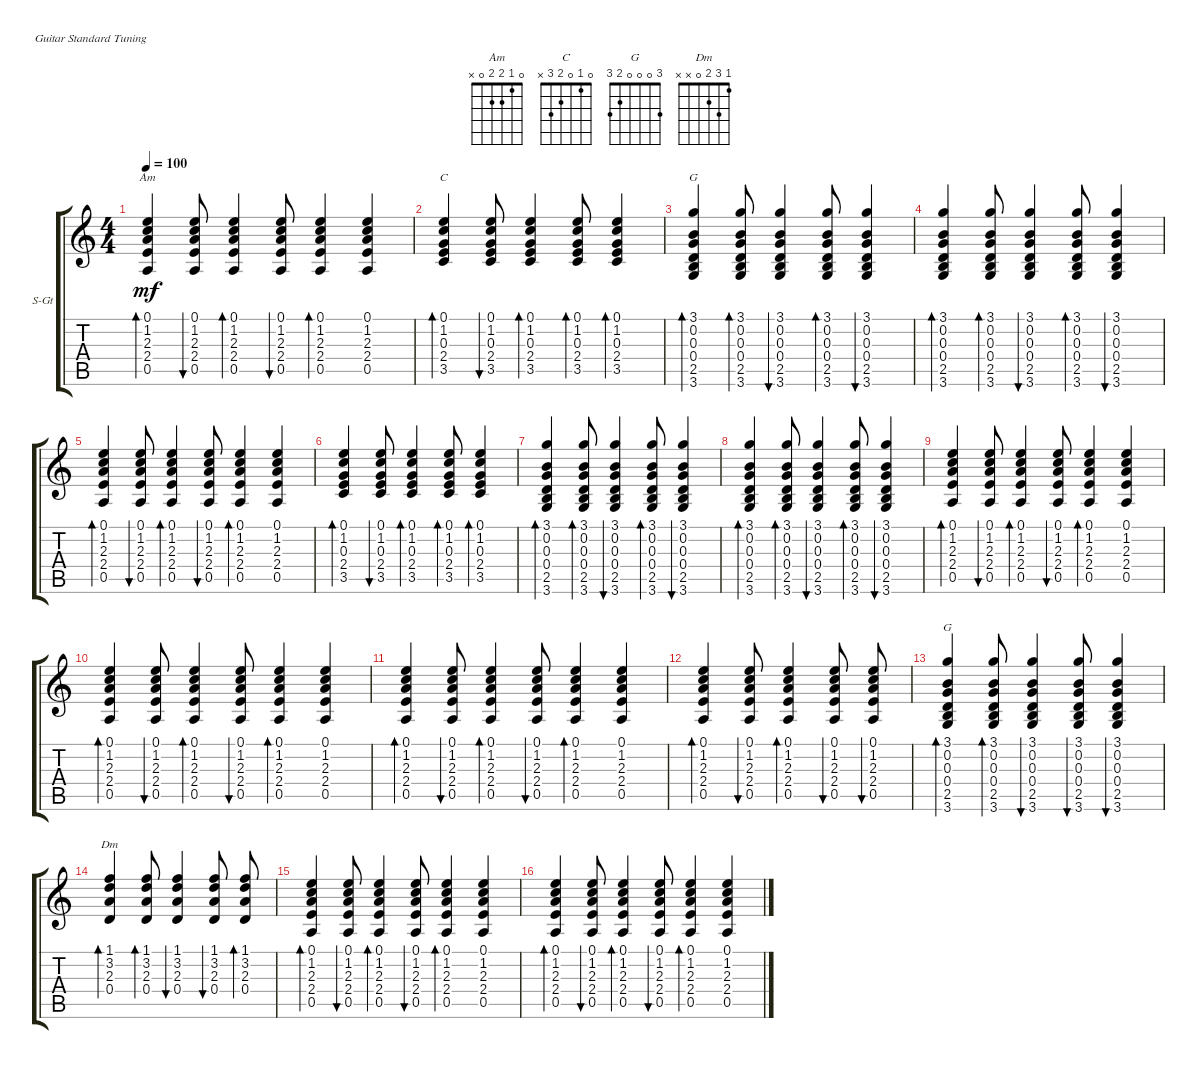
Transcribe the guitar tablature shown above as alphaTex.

\defaultSystemsLayout 4
\bracketExtendMode groupsimilarinstruments
\firstSystemTrackNameOrientation horizontal
\otherSystemsTrackNameOrientation horizontal
\track ("Steel Guitar" "S-Gt") {instrument acousticguitarsteel}
\staff {score tabs}
\tuning (E4 B3 G3 D3 A2 E2)
\chord ("Am" 0 1 2 2 0 x)
\chord ("C" 0 1 0 2 3 x)
\chord ("G" 3 0 0 0 2 3)
\chord ("Dm" 1 3 2 0 x x)
\ts (4 4)
\tempo 100
\clef g2
\ks c
(0.5 2.4 2.3 1.2 0.1).4{bd 45 ch "Am" dy mf instrument acousticguitarsteel} (0.5 2.4 2.3 1.2 0.1).8{bu 44} (0.5 2.4 2.3 1.2 0.1).4{bd 43} (0.5 2.4 2.3 1.2 0.1).8{bu 42} (0.5 2.4 2.3 1.2 0.1).4{bd 42} (0.5 2.4 2.3 1.2 0.1).4 |
(3.5 2.4 0.3 1.2 0.1).4{bd 42 ch "C"} (3.5 2.4 0.3 1.2 0.1).8{bu 42} (3.5 2.4 0.3 1.2 0.1).4{bd 42} (3.5 2.4 0.3 1.2 0.1).8{bd 42} (3.5 2.4 0.3 1.2 0.1).4{bd 42} |
(3.6 2.5 0.4 0.3 0.2 3.1).4{bd 42 ch "G"} (3.6 2.5 0.4 0.3 0.2 3.1).8{bd 42} (3.6 2.5 0.4 0.3 0.2 3.1).4{bu 42} (3.6 2.5 0.4 0.3 0.2 3.1).8{bd 42} (3.6 2.5 0.4 0.3 0.2 3.1).4{bu 42} |
(3.6 2.5 0.4 0.3 0.2 3.1).4{bd 42} (3.6 2.5 0.4 0.3 0.2 3.1).8{bd 42} (3.6 2.5 0.4 0.3 0.2 3.1).4{bu 42} (3.6 2.5 0.4 0.3 0.2 3.1).8{bd 42} (3.6 2.5 0.4 0.3 0.2 3.1).4{bu 42} |
(0.5 2.4 2.3 1.2 0.1).4{bd 45} (0.5 2.4 2.3 1.2 0.1).8{bu 44} (0.5 2.4 2.3 1.2 0.1).4{bd 43} (0.5 2.4 2.3 1.2 0.1).8{bu 42} (0.5 2.4 2.3 1.2 0.1).4{bd 42} (0.5 2.4 2.3 1.2 0.1).4 |
(3.5 2.4 0.3 1.2 0.1).4{bd 42} (3.5 2.4 0.3 1.2 0.1).8{bu 42} (3.5 2.4 0.3 1.2 0.1).4{bd 42} (3.5 2.4 0.3 1.2 0.1).8{bd 42} (3.5 2.4 0.3 1.2 0.1).4{bd 42} |
(3.6 2.5 0.4 0.3 0.2 3.1).4{bd 42} (3.6 2.5 0.4 0.3 0.2 3.1).8{bd 42} (3.6 2.5 0.4 0.3 0.2 3.1).4{bu 42} (3.6 2.5 0.4 0.3 0.2 3.1).8{bd 42} (3.6 2.5 0.4 0.3 0.2 3.1).4{bu 42} |
(3.6 2.5 0.4 0.3 0.2 3.1).4{bd 42} (3.6 2.5 0.4 0.3 0.2 3.1).8{bd 42} (3.6 2.5 0.4 0.3 0.2 3.1).4{bu 42} (3.6 2.5 0.4 0.3 0.2 3.1).8{bd 42} (3.6 2.5 0.4 0.3 0.2 3.1).4{bu 42} |
(0.5 2.4 2.3 1.2 0.1).4{bd 45} (0.5 2.4 2.3 1.2 0.1).8{bu 44} (0.5 2.4 2.3 1.2 0.1).4{bd 43} (0.5 2.4 2.3 1.2 0.1).8{bu 42} (0.5 2.4 2.3 1.2 0.1).4{bd 42} (0.5 2.4 2.3 1.2 0.1).4 |
(0.5 2.4 2.3 1.2 0.1).4{bd 45} (0.5 2.4 2.3 1.2 0.1).8{bu 44} (0.5 2.4 2.3 1.2 0.1).4{bd 43} (0.5 2.4 2.3 1.2 0.1).8{bu 42} (0.5 2.4 2.3 1.2 0.1).4{bd 42} (0.5 2.4 2.3 1.2 0.1).4 |
(0.5 2.4 2.3 1.2 0.1).4{bd 45} (0.5 2.4 2.3 1.2 0.1).8{bu 44} (0.5 2.4 2.3 1.2 0.1).4{bd 43} (0.5 2.4 2.3 1.2 0.1).8{bu 42} (0.5 2.4 2.3 1.2 0.1).4{bd 42} (0.5 2.4 2.3 1.2 0.1).4 |
(0.5 2.4 2.3 1.2 0.1).4{bd 45} (0.5 2.4 2.3 1.2 0.1).8{bu 44} (0.5 2.4 2.3 1.2 0.1).4{bd 43} (0.5 2.4 2.3 1.2 0.1).8{bu 42} (0.5 2.4 2.3 1.2 0.1).8{bu 42} |
(3.6 2.5 0.4 0.3 0.2 3.1).4{bd 42 ch "G"} (3.6 2.5 0.4 0.3 0.2 3.1).8{bd 41} (3.6 2.5 0.4 0.3 0.2 3.1).4{bu 40} (3.6 2.5 0.4 0.3 0.2 3.1).8{bu 40} (3.6 2.5 0.4 0.3 0.2 3.1).4{bu 40} |
(0.4 2.3 3.2 1.1).4{bd 39 ch "Dm"} (0.4 2.3 3.2 1.1).8{bd 38} (0.4 2.3 3.2 1.1).4{bu 37} (0.4 2.3 3.2 1.1).8{bu 37} (0.4 2.3 3.2 1.1).8{bd 37} |
(0.5 2.4 2.3 1.2 0.1).4{bd 45} (0.5 2.4 2.3 1.2 0.1).8{bu 44} (0.5 2.4 2.3 1.2 0.1).4{bd 43} (0.5 2.4 2.3 1.2 0.1).8{bu 42} (0.5 2.4 2.3 1.2 0.1).4{bd 42} (0.5 2.4 2.3 1.2 0.1).4 |
(0.5 2.4 2.3 1.2 0.1).4{bd 45} (0.5 2.4 2.3 1.2 0.1).8{bu 44} (0.5 2.4 2.3 1.2 0.1).4{bd 43} (0.5 2.4 2.3 1.2 0.1).8{bu 42} (0.5 2.4 2.3 1.2 0.1).4{bd 42} (0.5 2.4 2.3 1.2 0.1).4
